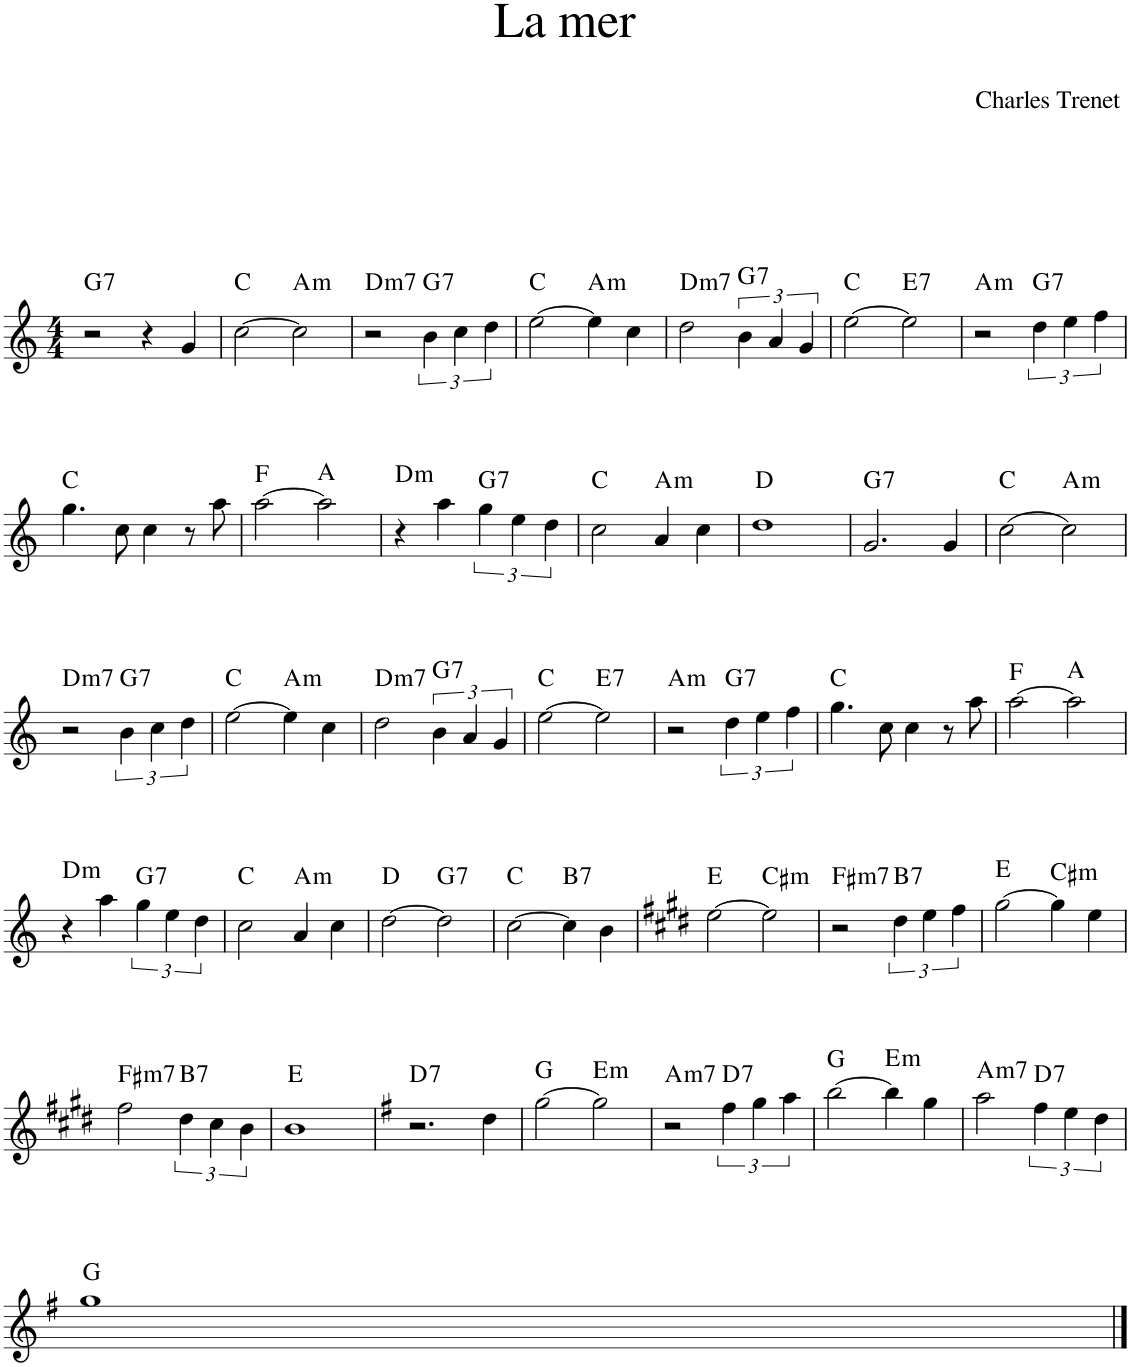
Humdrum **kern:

**kern	**harte
*part1	*part1
*staff1	*
*I"Piano	*
*I'Pno.	*
*clefG2	*
*k[]	*
*M4/4	*
=1	=1
!	!LO:H:kt=7
2r	G:7
4r	.
4g/	.
=2	=2
[2cc\	C:maj
!	!LO:H:kt=m
2cc\]	A:min
=3	=3
!	!LO:H:kt=m7
2r	D:min7
!	!LO:H:kt=7
6b\	G:7
6cc\	.
6dd\	.
=4	=4
[2ee\	C:maj
!	!LO:H:kt=m
4ee\]	A:min
4cc\	.
=5	=5
!	!LO:H:kt=m7
2dd\	D:min7
!	!LO:H:kt=7
6b\	G:7
6a/	.
6g/	.
=6	=6
[2ee\	C:maj
!	!LO:H:kt=7
2ee\]	E:7
=7	=7
!	!LO:H:kt=m
2r	A:min
!	!LO:H:kt=7
6dd\	G:7
6ee\	.
6ff\	.
!!LO:LB:g=z
=8	=8
4.gg\	C:maj
8cc\	.
4cc\	.
8r	.
8aa\	.
=9	=9
[2aa\	F:maj
2aa\]	A:maj
=10	=10
!	!LO:H:kt=m
4r	D:min
4aa\	.
!	!LO:H:kt=7
6gg\	G:7
6ee\	.
6dd\	.
=11	=11
2cc\	C:maj
!	!LO:H:kt=m
4a/	A:min
4cc\	.
=12	=12
1dd	D:maj
=13	=13
!	!LO:H:kt=7
2.g/	G:7
4g/	.
=14	=14
[2cc\	C:maj
!	!LO:H:kt=m
2cc\]	A:min
!!LO:LB:g=z
=15	=15
!	!LO:H:kt=m7
2r	D:min7
!	!LO:H:kt=7
6b\	G:7
6cc\	.
6dd\	.
=16	=16
[2ee\	C:maj
!	!LO:H:kt=m
4ee\]	A:min
4cc\	.
=17	=17
!	!LO:H:kt=m7
2dd\	D:min7
!	!LO:H:kt=7
6b\	G:7
6a/	.
6g/	.
=18	=18
[2ee\	C:maj
!	!LO:H:kt=7
2ee\]	E:7
=19	=19
!	!LO:H:kt=m
2r	A:min
!	!LO:H:kt=7
6dd\	G:7
6ee\	.
6ff\	.
=20	=20
4.gg\	C:maj
8cc\	.
4cc\	.
8r	.
8aa\	.
=21	=21
[2aa\	F:maj
2aa\]	A:maj
!!LO:LB:g=z
=22	=22
!	!LO:H:kt=m
4r	D:min
4aa\	.
!	!LO:H:kt=7
6gg\	G:7
6ee\	.
6dd\	.
=23	=23
2cc\	C:maj
!	!LO:H:kt=m
4a/	A:min
4cc\	.
=24	=24
[2dd\	D:maj
!	!LO:H:kt=7
2dd\]	G:7
=25	=25
[2cc\	C:maj
!	!LO:H:kt=7
4cc\]	B:7
4b\	.
=26	=26
*k[f#c#g#d#]	*
[2ee\	E:maj
!	!LO:H:kt=m
2ee\]	C#:min
=27	=27
!	!LO:H:kt=m7
2r	F#:min7
!	!LO:H:kt=7
6dd#\	B:7
6ee\	.
6ff#\	.
=28	=28
[2gg#\	E:maj
!	!LO:H:kt=m
4gg#\]	C#:min
4ee\	.
!!LO:LB:g=z
=29	=29
!	!LO:H:kt=m7
2ff#\	F#:min7
!	!LO:H:kt=7
6dd#\	B:7
6cc#\	.
6b\	.
=30	=30
1b	E:maj
=31	=31
*k[f#]	*
!	!LO:H:kt=7
2.r	D:7
4dd\	.
=32	=32
[2gg\	G:maj
!	!LO:H:kt=m
2gg\]	E:min
=33	=33
!	!LO:H:kt=m7
2r	A:min7
!	!LO:H:kt=7
6ff#\	D:7
6gg\	.
6aa\	.
=34	=34
[2bb\	G:maj
!	!LO:H:kt=m
4bb\]	E:min
4gg\	.
=35	=35
!	!LO:H:kt=m7
2aa\	A:min7
!	!LO:H:kt=7
6ff#\	D:7
6ee\	.
6dd\	.
!!LO:LB:g=z
=36	=36
1gg	G:maj
==	==
*-	*-
